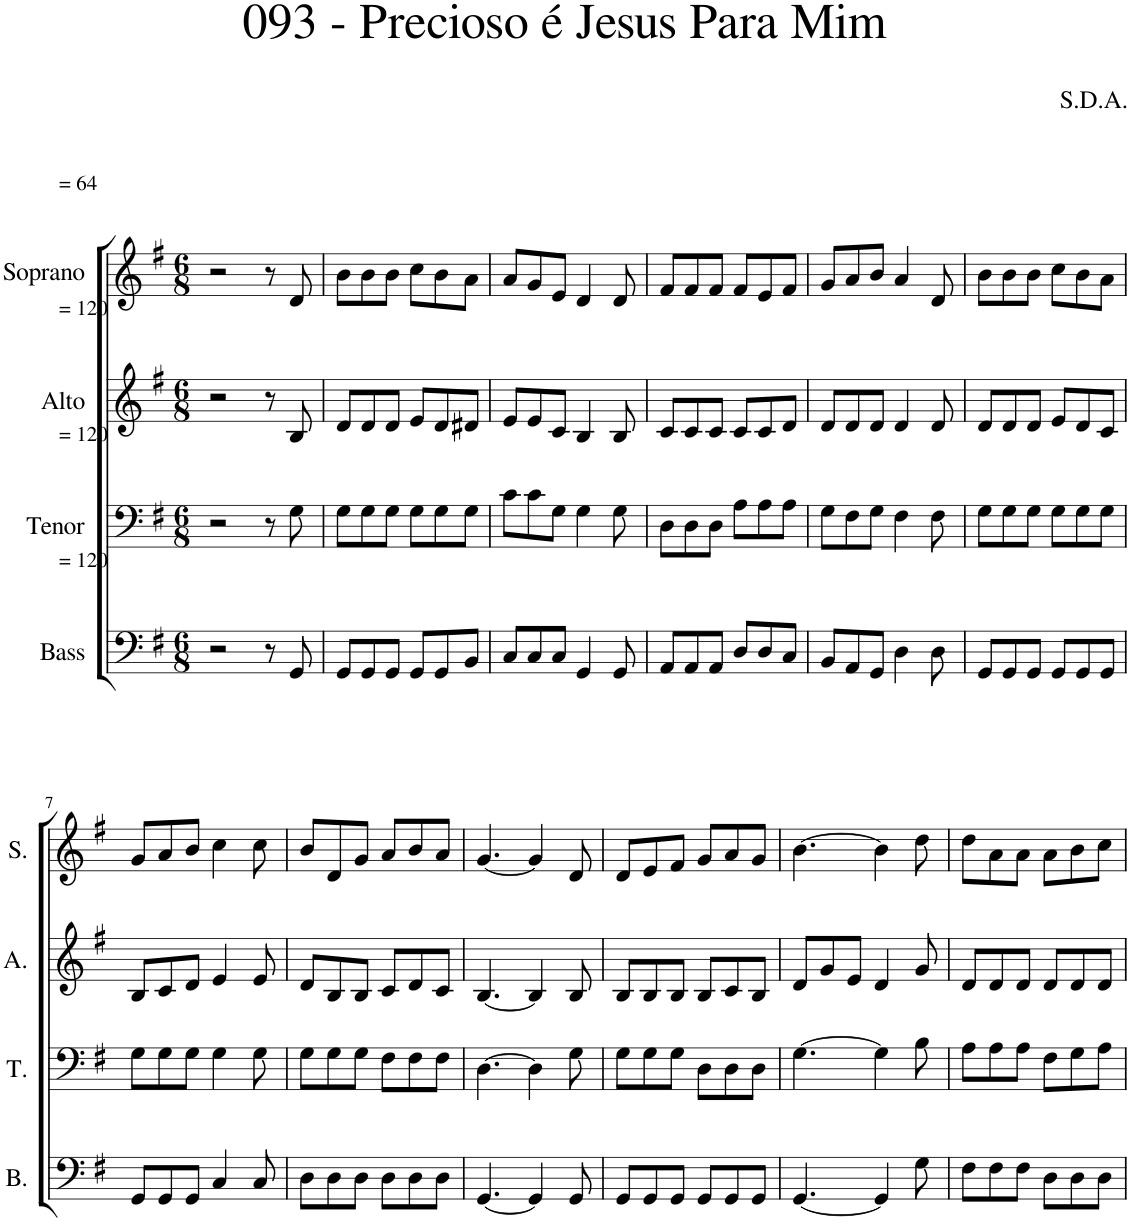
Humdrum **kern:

**kern	**kern	**kern	**kern
*part4	*part3	*part2	*part1
*staff4	*staff3	*staff2	*staff1
*I"Bass	*I"Tenor	*I"Alto	*I"Soprano
*I'B.	*I'T.	*I'A.	*I'S.
*clefF4	*clefF4	*clefG2	*clefG2
*k[f#]	*k[f#]	*k[f#]	*k[f#]
*M6/8	*M6/8	*M6/8	*M6/8
=1	=1	=1	=1
!	!	!	!LO:TX:a:t== 64
!	!	!LO:TX:a:t== 120	!
!	!LO:TX:a:t== 120	!	!
!LO:TX:a:t== 120	!	!	!
2r	2r	2r	2r
8r	8r	8r	8r
8GG/	8G\	8B/	8d/
=2	=2	=2	=2
8GG/L	8G\L	8d/L	8b\L
8GG/	8G\	8d/	8b\
8GG/J	8G\J	8d/J	8b\J
8GG/L	8G\L	8e/L	8cc\L
8GG/	8G\	8d/	8b\
8BB/J	8G\J	8d#X/J	8a\J
=3	=3	=3	=3
8C/L	8c\L	8e/L	8a/L
8C/	8c\	8e/	8g/
8C/J	8G\J	8c/J	8e/J
4GG/	4G\	4B/	4d/
8GG/	8G\	8B/	8d/
=4	=4	=4	=4
8AA/L	8D\L	8c/L	8f#/L
8AA/	8D\	8c/	8f#/
8AA/J	8D\J	8c/J	8f#/J
8D/L	8A\L	8c/L	8f#/L
8D/	8A\	8c/	8e/
8C/J	8A\J	8d/J	8f#/J
=5	=5	=5	=5
8BB/L	8G\L	8d/L	8g/L
8AA/	8F#\	8d/	8a/
8GG/J	8G\J	8d/J	8b/J
4D\	4F#\	4d/	4a/
8D\	8F#\	8d/	8d/
=6	=6	=6	=6
8GG/L	8G\L	8d/L	8b\L
8GG/	8G\	8d/	8b\
8GG/J	8G\J	8d/J	8b\J
8GG/L	8G\L	8e/L	8cc\L
8GG/	8G\	8d/	8b\
8GG/J	8G\J	8c/J	8a\J
!!LO:LB:g=z
=7	=7	=7	=7
8GG/L	8G\L	8B/L	8g/L
8GG/	8G\	8c/	8a/
8GG/J	8G\J	8d/J	8b/J
4C/	4G\	4e/	4cc\
8C/	8G\	8e/	8cc\
=8	=8	=8	=8
8D\L	8G\L	8d/L	8b/L
8D\	8G\	8B/	8d/
8D\J	8G\J	8B/J	8g/J
8D\L	8F#\L	8c/L	8a/L
8D\	8F#\	8d/	8b/
8D\J	8F#\J	8c/J	8a/J
=9	=9	=9	=9
[4.GG/	[4.D\	[4.B/	[4.g/
4GG/]	4D\]	4B/]	4g/]
8GG/	8G\	8B/	8d/
=10	=10	=10	=10
8GG/L	8G\L	8B/L	8d/L
8GG/	8G\	8B/	8e/
8GG/J	8G\J	8B/J	8f#/J
8GG/L	8D\L	8B/L	8g/L
8GG/	8D\	8c/	8a/
8GG/J	8D\J	8B/J	8g/J
=11	=11	=11	=11
[4.GG/	[4.G\	8d/L	[4.b\
.	.	8g/	.
.	.	8e/J	.
4GG/]	4G\]	4d/	4b\]
8G\	8B\	8g/	8dd\
=12	=12	=12	=12
8F#\L	8A\L	8d/L	8dd\L
8F#\	8A\	8d/	8a\
8F#\J	8A\J	8d/J	8a\J
8D\L	8F#\L	8d/L	8a\L
8D\	8G\	8d/	8b\
8D\J	8A\J	8d/J	8cc\J
=	=	=	=
*-	*-	*-	*-
